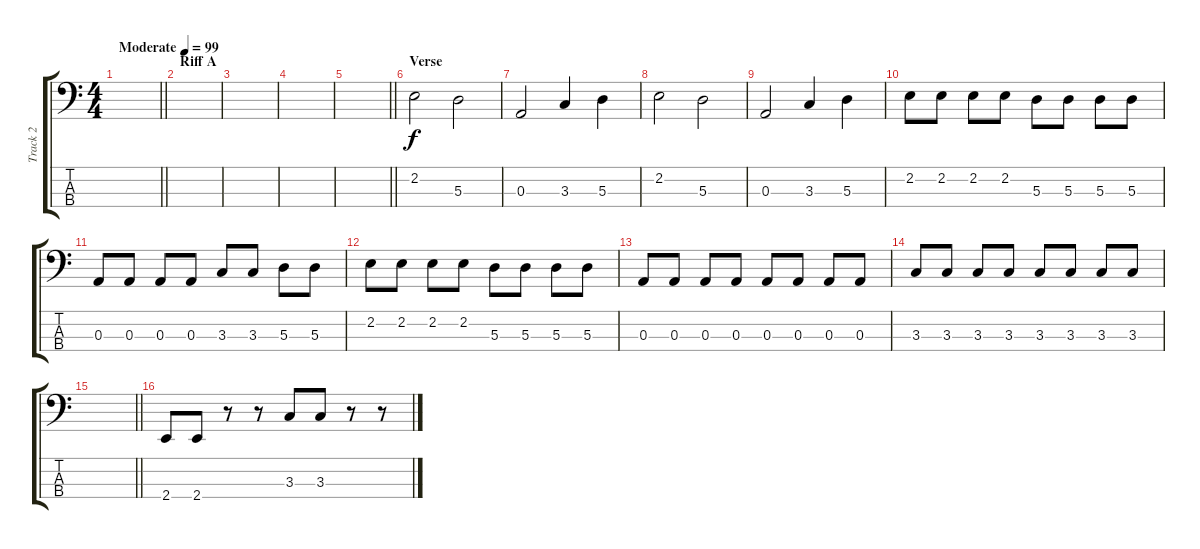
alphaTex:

\track ("Track 2" "Track 2") {instrument electricbassfinger}
\staff {score tabs}
\tuning (G2 D2 A1 D1) {hide}
\ts (4 4)
\tempo (99 "Moderate")
\clef f4
\barLineRight lightlight
\ks c
|
\section ("" "Riff A")
|
|
|
\barLineRight lightlight
|
\section ("" "Verse")
2.2.2 5.3.2 |
0.3.2 3.3.4 5.3.4 |
2.2.2 5.3.2 |
0.3.2 3.3.4 5.3.4 |
2.2.8 2.2.8 2.2.8 2.2.8 5.3.8 5.3.8 5.3.8 5.3.8 |
0.3.8 0.3.8 0.3.8 0.3.8 3.3.8 3.3.8 5.3.8 5.3.8 |
2.2.8 2.2.8 2.2.8 2.2.8 5.3.8 5.3.8 5.3.8 5.3.8 |
0.3.8 0.3.8 0.3.8 0.3.8 0.3.8 0.3.8 0.3.8 0.3.8 |
3.3.8 3.3.8 3.3.8 3.3.8 3.3.8 3.3.8 3.3.8 3.3.8 |
\barLineRight lightlight
|
2.4.8 2.4.8 r.8 r.8 3.3.8 3.3.8 r.8 r.8
